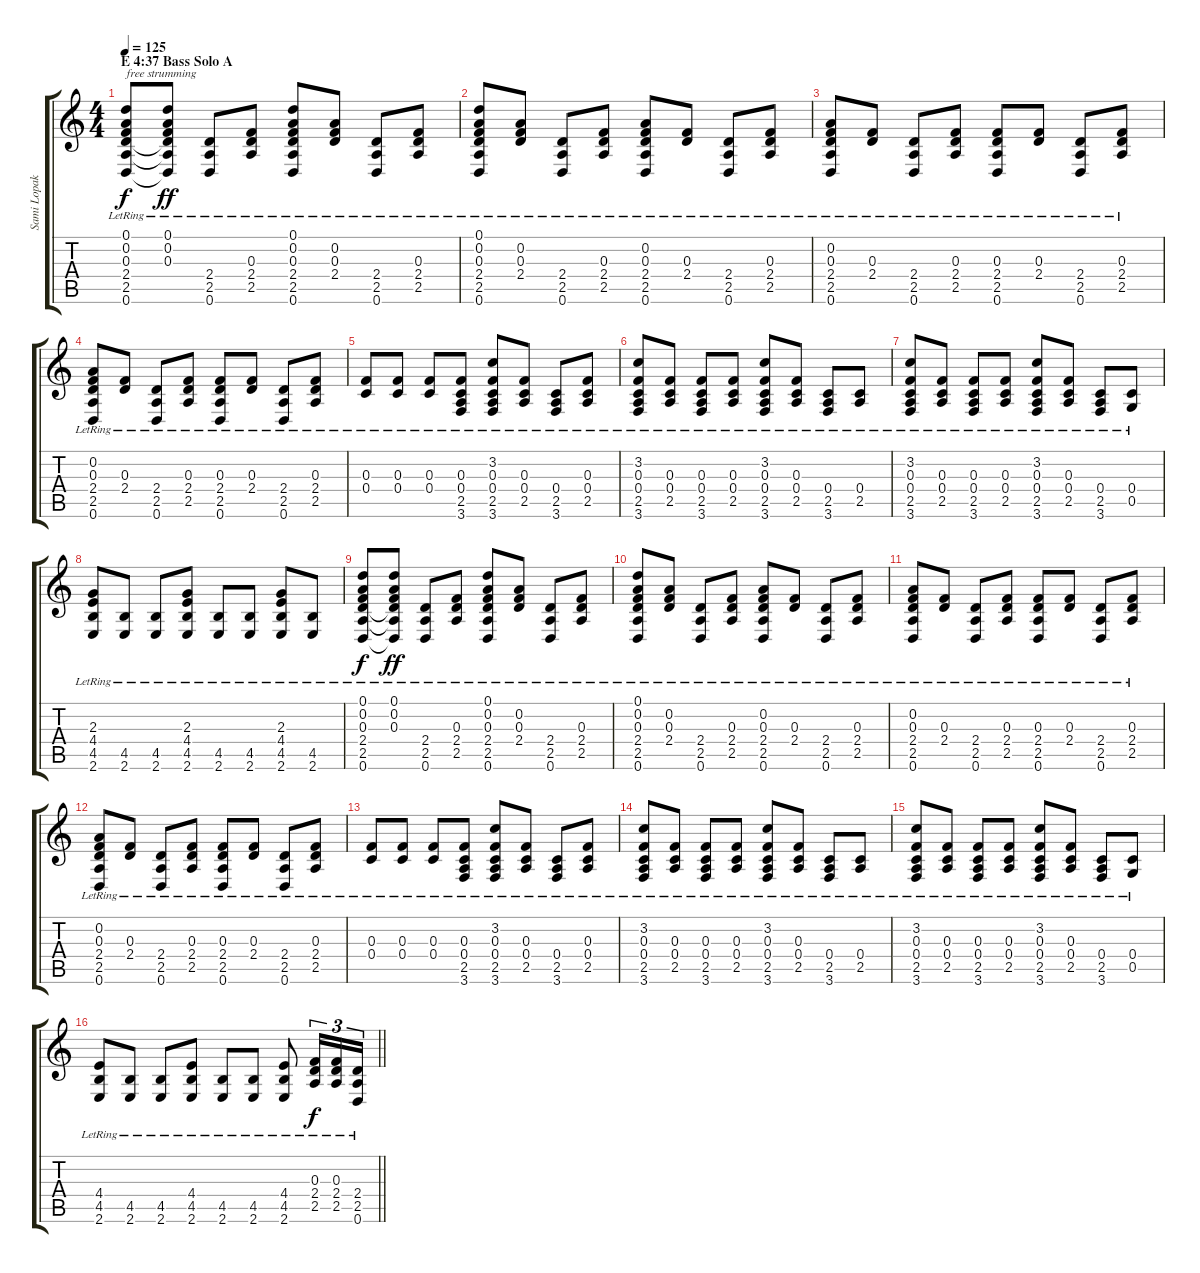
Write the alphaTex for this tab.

\track ("Sami Lopakka (rhythm / acoustic guitar)" "Sami Lopak") {instrument distortionguitar}
\staff {score tabs}
\tuning (D4 A3 F3 C3 G2 D2) {hide}
\ts (4 4)
\section ("" "E 4:37 Bass Solo A ")
\tempo 125
\clef g2
\ks c
(0.1{lr} 0.2{lr} 0.3{lr} 2.4{lr} 2.5{lr} 0.6{lr}).8{txt "free strumming" dy f volume 10 instrument acousticguitarsteel} (0.1{lr} 0.2{lr} 0.3{lr} 2.4{t} 2.5{t} 0.6{t}).8{dy ff} (2.4{lr} 2.5{lr} 0.6{lr}).8 (0.3{lr} 2.4{lr} 2.5{lr}).8 (0.1{lr} 0.2{lr} 0.3{lr} 2.4{lr} 2.5{lr} 0.6{lr}).8 (0.2{lr} 0.3{lr} 2.4{lr}).8 (2.4{lr} 2.5{lr} 0.6{lr}).8 (0.3{lr} 2.4{lr} 2.5{lr}).8 |
(0.1{lr} 0.2{lr} 0.3{lr} 2.4{lr} 2.5{lr} 0.6{lr}).8 (0.2{lr} 0.3{lr} 2.4{lr}).8 (2.4{lr} 2.5{lr} 0.6{lr}).8 (0.3{lr} 2.4{lr} 2.5{lr}).8 (0.2 0.3{lr} 2.4{lr} 2.5{lr} 0.6{lr}).8 (0.3{lr} 2.4{lr}).8 (2.4{lr} 2.5{lr} 0.6{lr}).8 (0.3{lr} 2.4{lr} 2.5{lr}).8 |
(0.2 0.3{lr} 2.4{lr} 2.5{lr} 0.6{lr}).8 (0.3{lr} 2.4{lr}).8 (2.4{lr} 2.5{lr} 0.6{lr}).8 (0.3{lr} 2.4{lr} 2.5{lr}).8 (0.3{lr} 2.4{lr} 2.5{lr} 0.6{lr}).8 (0.3{lr} 2.4{lr}).8 (2.4{lr} 2.5{lr} 0.6{lr}).8 (0.3{lr} 2.4{lr} 2.5{lr}).8 |
(0.2 0.3{lr} 2.4{lr} 2.5{lr} 0.6{lr}).8 (0.3{lr} 2.4{lr}).8 (2.4{lr} 2.5{lr} 0.6{lr}).8 (0.3{lr} 2.4{lr} 2.5{lr}).8 (0.3{lr} 2.4{lr} 2.5{lr} 0.6{lr}).8 (0.3{lr} 2.4{lr}).8 (2.4{lr} 2.5{lr} 0.6{lr}).8 (0.3{lr} 2.4{lr} 2.5{lr}).8 |
(0.3{lr} 0.4{lr}).8 (0.3{lr} 0.4{lr}).8 (0.3 0.4{lr}).8 (0.3 0.4{lr} 2.5{lr} 3.6).8 (3.2{lr} 0.3{lr} 0.4{lr} 2.5{lr} 3.6{lr}).8 (0.3 0.4{lr} 2.5{lr}).8 (0.4{lr} 2.5{lr} 3.6{lr}).8 (0.3 0.4{lr} 2.5{lr}).8 |
(3.2{lr} 0.3{lr} 0.4{lr} 2.5{lr} 3.6{lr}).8 (0.3{lr} 0.4{lr} 2.5{lr}).8 (0.3 0.4{lr} 2.5{lr} 3.6{lr}).8 (0.3 0.4{lr} 2.5{lr}).8 (3.2{lr} 0.3{lr} 0.4{lr} 2.5{lr} 3.6{lr}).8 (0.3 0.4{lr} 2.5{lr}).8 (0.4{lr} 2.5{lr} 3.6{lr}).8 (0.4{lr} 2.5{lr}).8 |
(3.2{lr} 0.3{lr} 0.4{lr} 2.5{lr} 3.6{lr}).8 (0.3{lr} 0.4{lr} 2.5{lr}).8 (0.3 0.4{lr} 2.5{lr} 3.6{lr}).8 (0.3 0.4{lr} 2.5{lr}).8 (3.2{lr} 0.3{lr} 0.4{lr} 2.5{lr} 3.6{lr}).8 (0.3 0.4{lr} 2.5{lr}).8 (0.4{lr} 2.5{lr} 3.6{lr}).8 (0.4{lr} 0.5{lr}).8 |
(2.3{lr} 4.4{lr} 4.5{lr} 2.6{lr}).8 (4.5{lr} 2.6{lr}).8 (4.5{lr} 2.6{lr}).8 (2.3{lr} 4.4{lr} 4.5{lr} 2.6{lr}).8 (4.5{lr} 2.6{lr}).8 (4.5{lr} 2.6{lr}).8 (2.3{lr} 4.4{lr} 4.5{lr} 2.6{lr}).8 (4.5{lr} 2.6{lr}).8 |
(0.1{lr} 0.2{lr} 0.3{lr} 2.4{lr} 2.5{lr} 0.6{lr}).8{dy f} (0.1{lr} 0.2{lr} 0.3{lr} 2.4{t} 2.5{t} 0.6{t}).8{dy ff} (2.4{lr} 2.5{lr} 0.6{lr}).8 (0.3{lr} 2.4{lr} 2.5{lr}).8 (0.1{lr} 0.2{lr} 0.3{lr} 2.4{lr} 2.5{lr} 0.6{lr}).8 (0.2{lr} 0.3{lr} 2.4{lr}).8 (2.4{lr} 2.5{lr} 0.6{lr}).8 (0.3{lr} 2.4{lr} 2.5{lr}).8 |
(0.1{lr} 0.2{lr} 0.3{lr} 2.4{lr} 2.5{lr} 0.6{lr}).8 (0.2{lr} 0.3{lr} 2.4{lr}).8 (2.4{lr} 2.5{lr} 0.6{lr}).8 (0.3{lr} 2.4{lr} 2.5{lr}).8 (0.2 0.3{lr} 2.4{lr} 2.5{lr} 0.6{lr}).8 (0.3{lr} 2.4{lr}).8 (2.4{lr} 2.5{lr} 0.6{lr}).8 (0.3{lr} 2.4{lr} 2.5{lr}).8 |
(0.2 0.3{lr} 2.4{lr} 2.5{lr} 0.6{lr}).8 (0.3{lr} 2.4{lr}).8 (2.4{lr} 2.5{lr} 0.6{lr}).8 (0.3{lr} 2.4{lr} 2.5{lr}).8 (0.3{lr} 2.4{lr} 2.5{lr} 0.6{lr}).8 (0.3{lr} 2.4{lr}).8 (2.4{lr} 2.5{lr} 0.6{lr}).8 (0.3{lr} 2.4{lr} 2.5{lr}).8 |
(0.2 0.3{lr} 2.4{lr} 2.5{lr} 0.6{lr}).8 (0.3{lr} 2.4{lr}).8 (2.4{lr} 2.5{lr} 0.6{lr}).8 (0.3{lr} 2.4{lr} 2.5{lr}).8 (0.3{lr} 2.4{lr} 2.5{lr} 0.6{lr}).8 (0.3{lr} 2.4{lr}).8 (2.4{lr} 2.5{lr} 0.6{lr}).8 (0.3{lr} 2.4{lr} 2.5{lr}).8 |
(0.3{lr} 0.4{lr}).8 (0.3{lr} 0.4{lr}).8 (0.3 0.4{lr}).8 (0.3 0.4{lr} 2.5{lr} 3.6).8 (3.2{lr} 0.3{lr} 0.4{lr} 2.5{lr} 3.6{lr}).8 (0.3 0.4{lr} 2.5{lr}).8 (0.4{lr} 2.5{lr} 3.6{lr}).8 (0.3 0.4{lr} 2.5{lr}).8 |
(3.2{lr} 0.3{lr} 0.4{lr} 2.5{lr} 3.6{lr}).8 (0.3{lr} 0.4{lr} 2.5{lr}).8 (0.3 0.4{lr} 2.5{lr} 3.6{lr}).8 (0.3 0.4{lr} 2.5{lr}).8 (3.2{lr} 0.3{lr} 0.4{lr} 2.5{lr} 3.6{lr}).8 (0.3 0.4{lr} 2.5{lr}).8 (0.4{lr} 2.5{lr} 3.6{lr}).8 (0.4{lr} 2.5{lr}).8 |
(3.2{lr} 0.3{lr} 0.4{lr} 2.5{lr} 3.6{lr}).8 (0.3{lr} 0.4{lr} 2.5{lr}).8 (0.3 0.4{lr} 2.5{lr} 3.6{lr}).8 (0.3 0.4{lr} 2.5{lr}).8 (3.2{lr} 0.3{lr} 0.4{lr} 2.5{lr} 3.6{lr}).8 (0.3 0.4{lr} 2.5{lr}).8 (0.4{lr} 2.5{lr} 3.6{lr}).8 (0.4{lr} 0.5{lr}).8 |
\barLineRight lightlight
(4.4{lr} 4.5{lr} 2.6{lr}).8 (4.5{lr} 2.6{lr}).8 (4.5{lr} 2.6{lr}).8 (4.4{lr} 4.5{lr} 2.6{lr}).8 (4.5{lr} 2.6{lr}).8 (4.5{lr} 2.6{lr}).8 (4.4{lr} 4.5{lr} 2.6{lr}).8 (0.3{lr} 2.4{lr} 2.5).16{tu (3 2) dy f} (0.3{lr} 2.4{lr} 2.5{lr}).16{tu (3 2)} (2.4{lr} 2.5{lr} 0.6{lr}).16{tu (3 2)}
